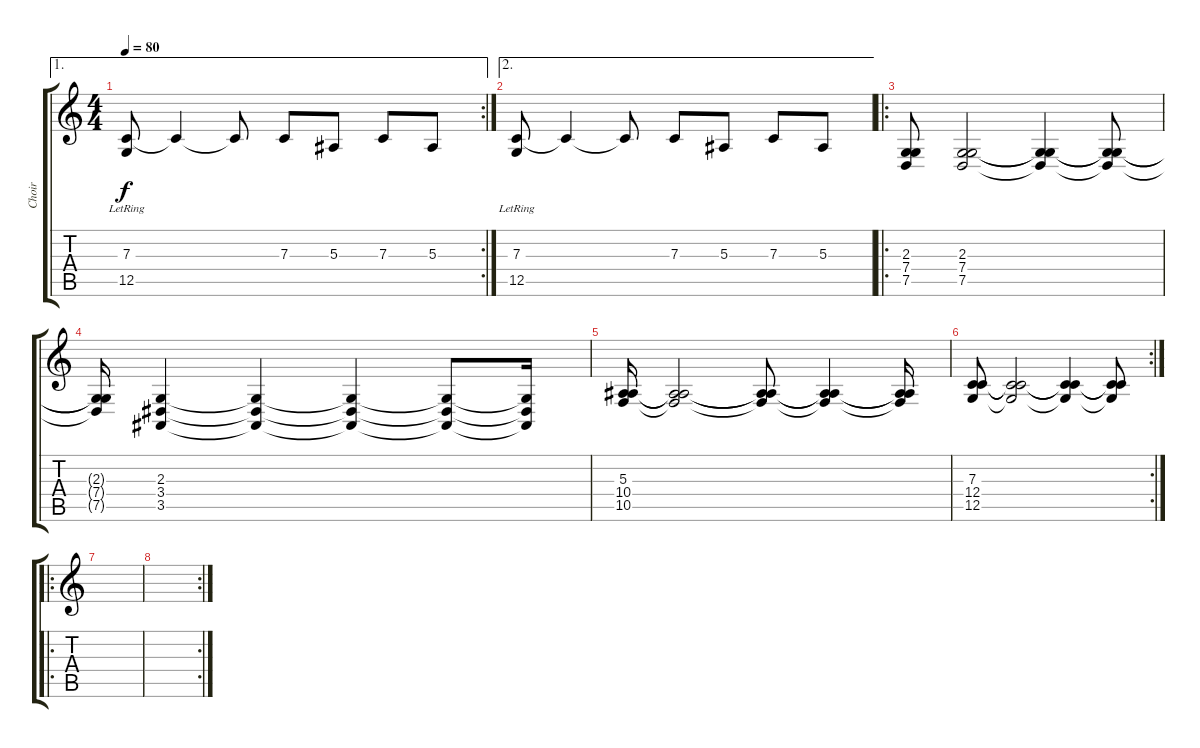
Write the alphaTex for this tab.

\track ("Choir" "Choir") {instrument choiraahs}
\staff {score tabs}
\tuning (D4 A3 F3 C3 G2 C2) {hide}
\ae 1
\rc 2
\ts (4 4)
\tempo 80
\clef g2
\ks c
(7.3 12.5{lr}).8{dy f} 7.3{t}.4 7.3{t}.8 7.3.8 5.3.8 7.3.8 5.3.8 |
\ae 2
(7.3 12.5{lr}).8 7.3{t}.4 7.3{t}.8 7.3.8 5.3.8 7.3.8 5.3.8 |
\ro
(2.3 7.4 7.5).8{volume 13} (2.3 7.4 7.5).2 (2.3{t} 7.4{t} 7.5{t}).4 (2.3{t} 7.4{t} 7.5{t}).8 |
(2.3{t} 7.4{t} 7.5{t}).16 (2.3 3.4 3.5).4 (2.3{t} 3.4{t} 3.5{t}).4 (2.3{t} 3.4{t} 3.5{t}).4 (2.3{t} 3.4{t} 3.5{t}).8 (2.3{t} 3.4{t} 3.5{t}).16 |
(5.3 10.4 10.5).16 (5.3{t} 10.4{t} 10.5{t}).2 (5.3{t} 10.4{t} 10.5{t}).8 (5.3{t} 10.4{t} 10.5{t}).4 (5.3{t} 10.4{t} 10.5{t}).16 |
\rc 2
(7.3 12.4 12.5).8 (7.3{t} 12.4{t} 12.5{t}).2 (7.3{t} 12.4{t} 12.5{t}).4 (7.3{t} 12.4{t} 12.5{t}).8 |
\ro
|
\rc 2
